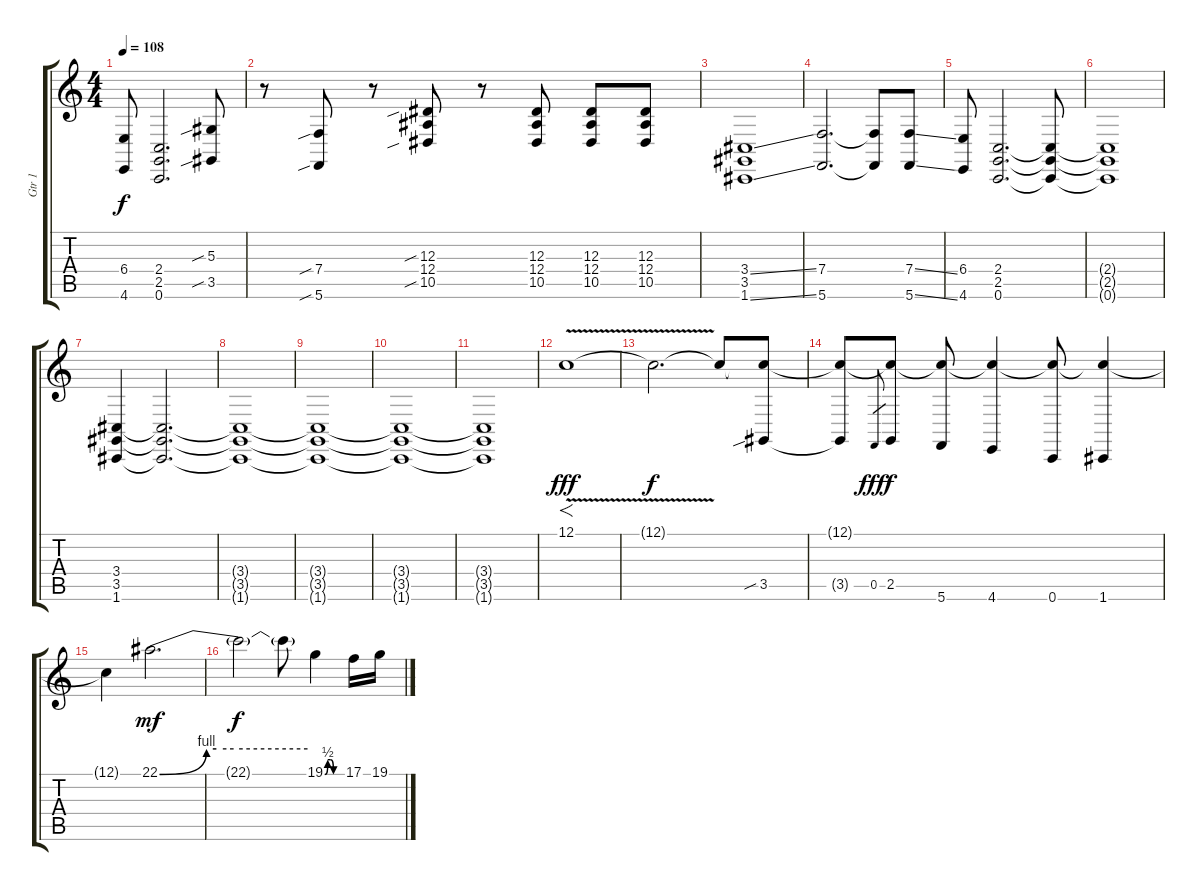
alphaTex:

\track ("Gtr 1" "Gtr 1") {instrument clavinet}
\staff {score tabs}
\tuning (C4 G3 Eb3 Bb2 F2 C2) {hide}
\ts (4 4)
\tempo 108
\clef g2
\ks c
(6.4 4.6).8{dy f} (2.4 2.5 0.6).2{d} (5.3{sib} 3.5{sib}).8 |
r.8 (7.4{sib} 5.6{sib}).8 r.8 (12.3{sib} 12.4 10.5{sib}).8 r.8 (12.3 12.4 10.5).8 (12.3 12.4 10.5).8 (12.3 12.4 10.5).8 |
(3.4{ss} 3.5 1.6{ss}).1 |
(7.4 5.6).2{d} (7.4{t} 5.6{t}).8 (7.4{ss} 5.6{ss}).8 |
(6.4 4.6).8 (2.4 2.5 0.6).2{d} (2.4{t} 2.5{t} 0.6{t}).8{volume 9} |
(2.4{t} 2.5{t} 0.6{t}).1 |
(3.4 3.5 1.6).4{volume 16} (3.4{t} 3.5{t} 1.6{t}).2{d volume 3} |
(3.4{t} 3.5{t} 1.6{t}).1 |
(3.4{t} 3.5{t} 1.6{t}).1 |
(3.4{t} 3.5{t} 1.6{t}).1 |
(3.4{t} 3.5{t} 1.6{t}).1 |
12.1{v}.1{f dy fff volume 9 instrument distortionguitar} |
12.1{t}.2{d dy f volume 16} 12.1{t}.8 (12.1{t} 3.5{sib}).8 |
(12.1{t} 3.5{t}).8 0.5.8{gr dy fff} (12.1{t} 2.5).8{dy f} (12.1{t} 5.6).8 (12.1{t} 4.6).4 (12.1{t} 0.6).8 (12.1{t} 1.6).4 |
12.1{t}.4 22.1{be (custom 0 0 19 4 23 4 30 4 60 4)}.2{d dy mf} |
22.1{t}.2{dy f} 22.1{t}.8 19.1{be (custom 0 0 10 2 20 2 30 0 60 0)}.4 17.1.16 19.1.16
